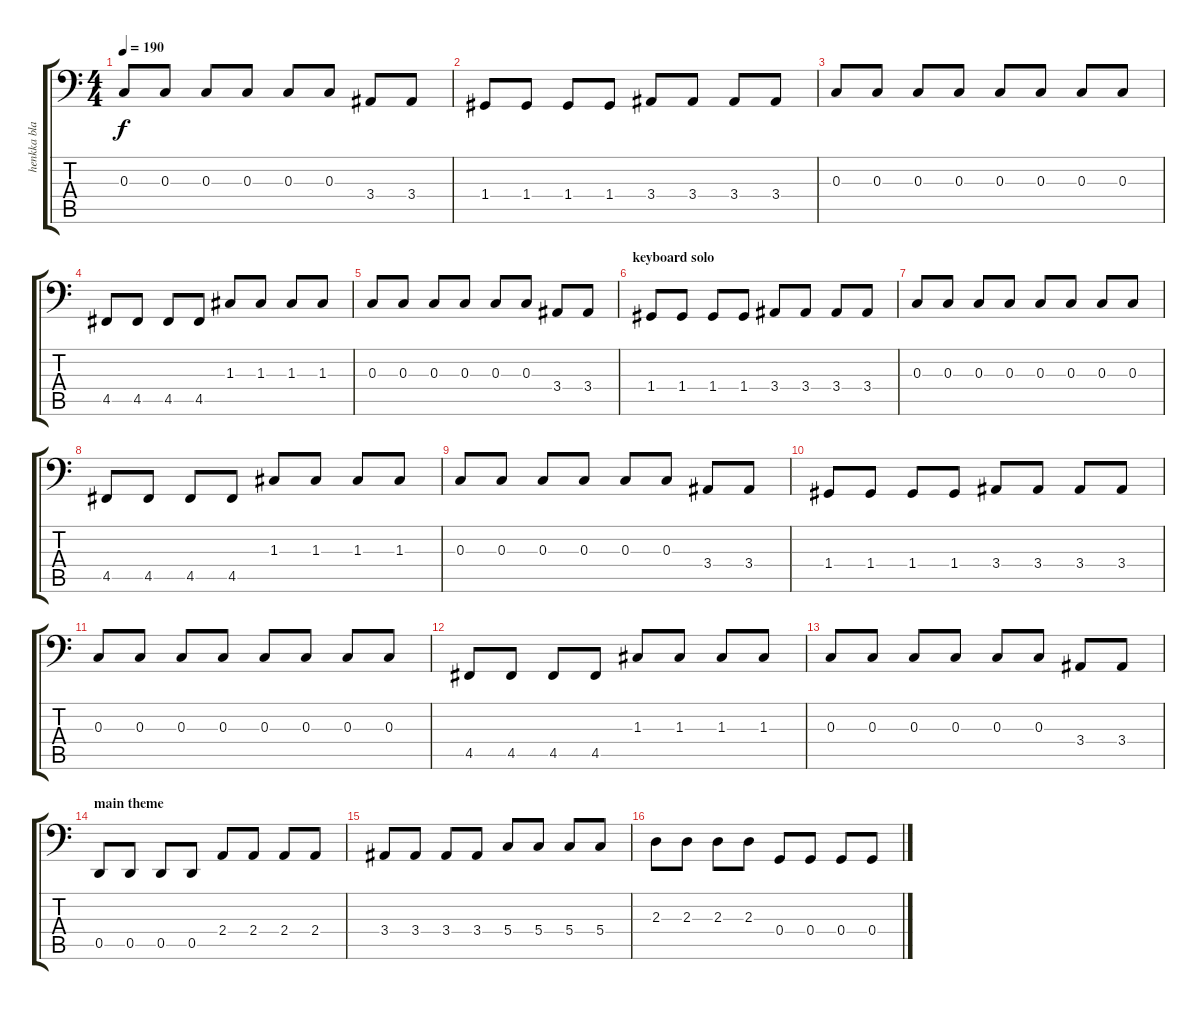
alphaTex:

\track ("henkka blacksmith" "henkka bla") {instrument electricbasspick}
\staff {score tabs}
\tuning (A2 E2 C2 G1 D1 A0) {hide}
\ts (4 4)
\tempo 190
\clef f4
\ks c
0.3.8{dy f} 0.3.8 0.3.8 0.3.8 0.3.8 0.3.8 3.4.8 3.4.8 |
1.4.8 1.4.8 1.4.8 1.4.8 3.4.8 3.4.8 3.4.8 3.4.8 |
0.3.8 0.3.8 0.3.8 0.3.8 0.3.8 0.3.8 0.3.8 0.3.8 |
4.5.8 4.5.8 4.5.8 4.5.8 1.3.8 1.3.8 1.3.8 1.3.8 |
0.3.8 0.3.8 0.3.8 0.3.8 0.3.8 0.3.8 3.4.8 3.4.8 |
\section ("" "keyboard solo")
1.4.8 1.4.8 1.4.8 1.4.8 3.4.8 3.4.8 3.4.8 3.4.8 |
0.3.8 0.3.8 0.3.8 0.3.8 0.3.8 0.3.8 0.3.8 0.3.8 |
4.5.8 4.5.8 4.5.8 4.5.8 1.3.8 1.3.8 1.3.8 1.3.8 |
0.3.8 0.3.8 0.3.8 0.3.8 0.3.8 0.3.8 3.4.8 3.4.8 |
1.4.8 1.4.8 1.4.8 1.4.8 3.4.8 3.4.8 3.4.8 3.4.8 |
0.3.8 0.3.8 0.3.8 0.3.8 0.3.8 0.3.8 0.3.8 0.3.8 |
4.5.8 4.5.8 4.5.8 4.5.8 1.3.8 1.3.8 1.3.8 1.3.8 |
0.3.8 0.3.8 0.3.8 0.3.8 0.3.8 0.3.8 3.4.8 3.4.8 |
\section ("" "main theme")
0.5.8 0.5.8 0.5.8 0.5.8 2.4.8 2.4.8 2.4.8 2.4.8 |
3.4.8 3.4.8 3.4.8 3.4.8 5.4.8 5.4.8 5.4.8 5.4.8 |
2.3.8 2.3.8 2.3.8 2.3.8 0.4.8 0.4.8 0.4.8 0.4.8
